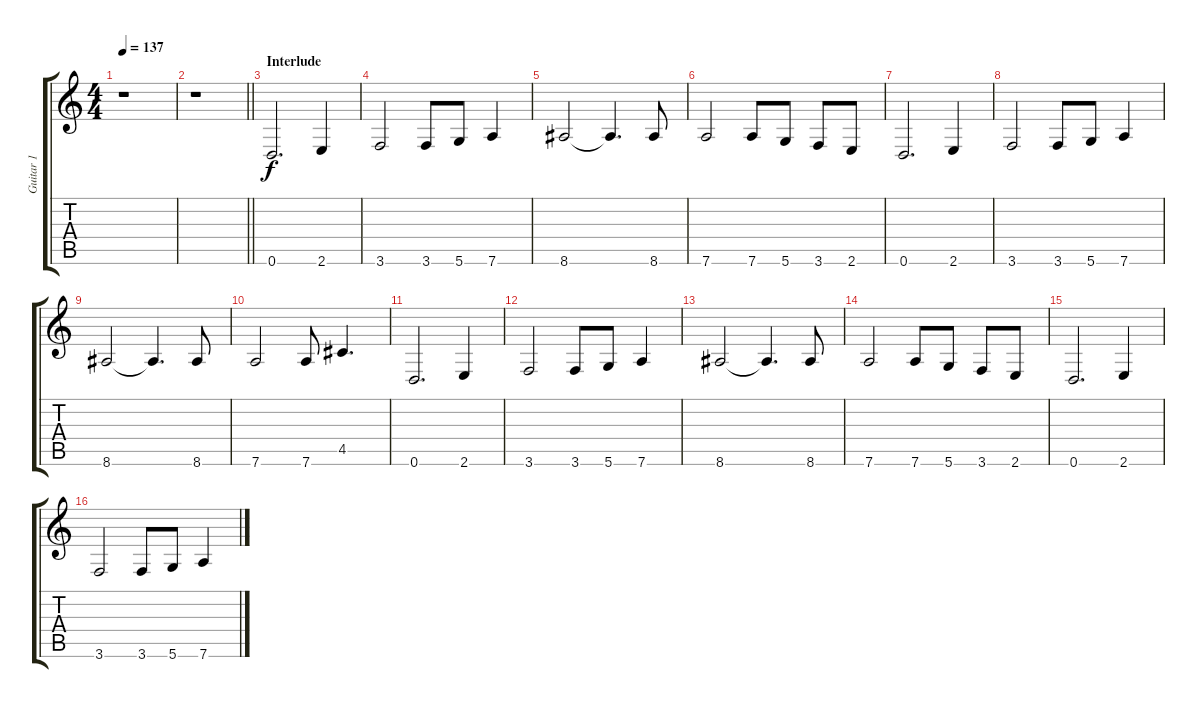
\track ("Guitar 1" "Guitar 1") {instrument distortionguitar}
\staff {score tabs}
\tuning (E4 B3 G3 D3 A2 D2) {hide}
\ts (4 4)
\tempo 137
\clef g2
\ks c
r.1{dy f} |
\barLineRight lightlight
r.1 |
\section ("" "Interlude")
0.6.2{d} 2.6.4 |
3.6.2 3.6.8 5.6.8 7.6.4 |
8.6.2 8.6{t}.4{d} 8.6.8 |
7.6.2 7.6.8 5.6.8 3.6.8 2.6.8 |
0.6.2{d} 2.6.4 |
3.6.2 3.6.8 5.6.8 7.6.4 |
8.6.2 8.6{t}.4{d} 8.6.8 |
7.6.2 7.6.8 4.5.4{d} |
0.6.2{d} 2.6.4 |
3.6.2 3.6.8 5.6.8 7.6.4 |
8.6.2 8.6{t}.4{d} 8.6.8 |
7.6.2 7.6.8 5.6.8 3.6.8 2.6.8 |
0.6.2{d} 2.6.4 |
3.6.2 3.6.8 5.6.8 7.6.4
